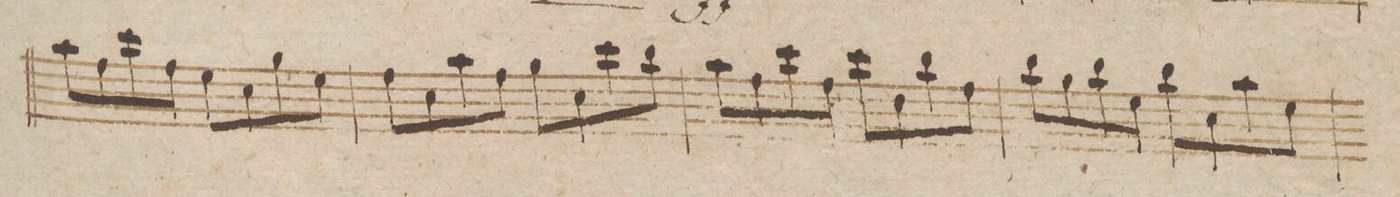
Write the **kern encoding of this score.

**kern	**dynam
*I"Violino Imo	*
*clefG2	*
*k[b-]	*
*met(c|)	*
*M2/2	*
8aa\L	.
8ff\	.
8ccc\	.
8ff\J	.
8ee\L	.
8cc\	.
8gg\	.
8ee\J	.
=12	=12
8ff\L	.
8cc\	.
8aa\	.
8ff\J	.
8gg\L	.
8cc\	.
8ccc\	.
8bb-\J	.
=13	=13
8aa\L	.
8ff\	.
8ccc\	.
8ff\J	.
8ccc\L	.
8dd\	.
8bb-\	.
8ff\J	.
=14	=14
8bb-\L	.
8gg\	.
8bb-\	.
8ee\J	.
8bb-\L	.
8cc\	.
8aa\	.
8ee\J	.
=15	=15
*-	*-
